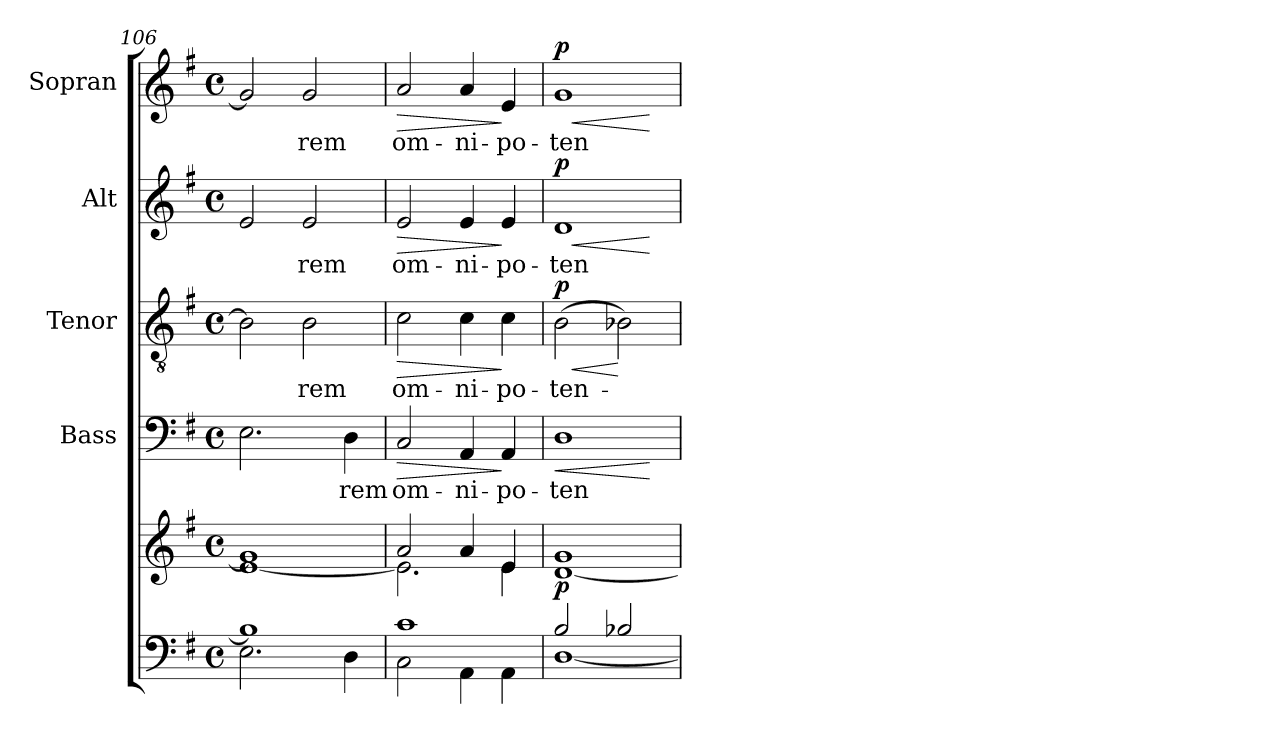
**kern	**kern	**dynam	**kern	**text	**dynam	**kern	**text	**dynam	**kern	**text	**dynam	**kern	**text	**dynam
*part5	*part5	*part5	*part4	*part4	*part4	*part3	*part3	*part3	*part2	*part2	*part2	*part1	*part1	*part1
*staff6	*staff5	*staff5/6	*staff4	*staff4	*staff4	*staff3	*staff3	*staff3	*staff2	*staff2	*staff2	*staff1	*staff1	*staff1
*	*	*	*I"Bass	*	*	*I"Tenor	*	*	*I"Alt	*	*	*I"Sopran	*	*
*	*	*	*I'B.	*	*	*I'T.	*	*	*I'A.	*	*	*I'S.	*	*
*clefF4	*clefG2	*	*clefF4	*	*	*clefGv2	*	*	*clefG2	*	*	*clefG2	*	*
*k[f#]	*k[f#]	*	*k[f#]	*	*	*k[f#]	*	*	*k[f#]	*	*	*k[f#]	*	*
*G:	*G:	*	*G:	*	*	*G:	*	*	*G:	*	*	*G:	*	*
*M4/4	*M4/4	*	*M4/4	*	*	*M4/4	*	*	*M4/4	*	*	*M4/4	*	*
*met(c)	*met(c)	*	*met(c)	*	*	*met(c)	*	*	*met(c)	*	*	*met(c)	*	*
=106	=106	=106	=106	=106	=106	=106	=106	=106	=106	=106	=106	=106	=106	=106
*^	*^	*	*	*	*	*	*	*	*	*	*	*	*	*
1B]	2.E\	1g]	[<1e	.	2.E\	.	.	2B\]	.	.	2e/	.	.	2g/]	.	.
!	!	!	!	!	!	!	!	!	!LO:LY:b	!	!	!LO:LY:b	!	!	!LO:LY:b	!
.	.	.	.	.	.	.	.	2B\	-rem	.	2e/	-rem	.	2g/	-rem	.
!	!	!	!	!	!	!LO:LY:b	!	!	!	!	!	!	!	!	!	!
.	4D\	.	.	.	4D\	-rem	.	.	.	.	.	.	.	.	.	.
=107	=107	=107	=107	=107	=107	=107	=107	=107	=107	=107	=107	=107	=107	=107	=107	=107
!	!	!	!	!	!	!LO:LY:b	!LO:HP:b	!	!LO:LY:b	!LO:HP:b	!	!LO:LY:b	!LO:HP:b	!	!LO:LY:b	!LO:HP:b
1c	2C\	2a/	2.e\]	.	2C/	om-	>	2c\	om-	>	2e/	om-	>	2a/	om-	>
!	!	!	!	!	!	!LO:LY:b	!	!	!LO:LY:b	!	!	!LO:LY:b	!	!	!LO:LY:b	!
.	4AA\	4a/	.	.	4AA/	-ni-	.	4c\	-ni-	.	4e/	-ni-	.	4a/	-ni-	.
!	!	!	!	!	!	!LO:LY:b	!	!	!LO:LY:b	!	!	!LO:LY:b	!	!	!LO:LY:b	!
.	4AA\	4e/	4e\	.	4AA/	-po-	]	4c\	-po-	]	4e/	-po-	]	4e/	-po-	]
!!LO:PB:g=z
=108	=108	=108	=108	=108	=108	=108	=108	=108	=108	=108	=108	=108	=108	=108	=108	=108
!	!	!	!	!LO:DY:b	!	!LO:LY:b	!LO:HP:b	!	!LO:LY:b	!LO:HP:b	!	!LO:LY:b	!LO:HP:b	!	!LO:LY:b	!LO:HP:b
!	!	!	!	!	!	!	!	!	!	!LO:DY:n=1:a	!	!	!LO:DY:n=1:a	!	!	!LO:DY:n=1:a
2B/	[<1D	1g	[<1d	p	1D	-ten-	<	(>2B\	-ten-	< p	1d	-ten-	< p	1g	-ten-	< p
2B-X/	.	.	.	.	.	.	.	2B-X\)	.	[	.	.	.	.	.	.
*v	*v	*	*	*	*	*	*	*	*	*	*	*	*	*	*	*
*	*v	*v	*	*	*	*	*	*	*	*	*	*	*	*	*
.	.	.	.	.	[	.	.	.	.	.	[	.	.	[
=	=	=	=	=	=	=	=	=	=	=	=	=	=	=
*-	*-	*-	*-	*-	*-	*-	*-	*-	*-	*-	*-	*-	*-	*-
